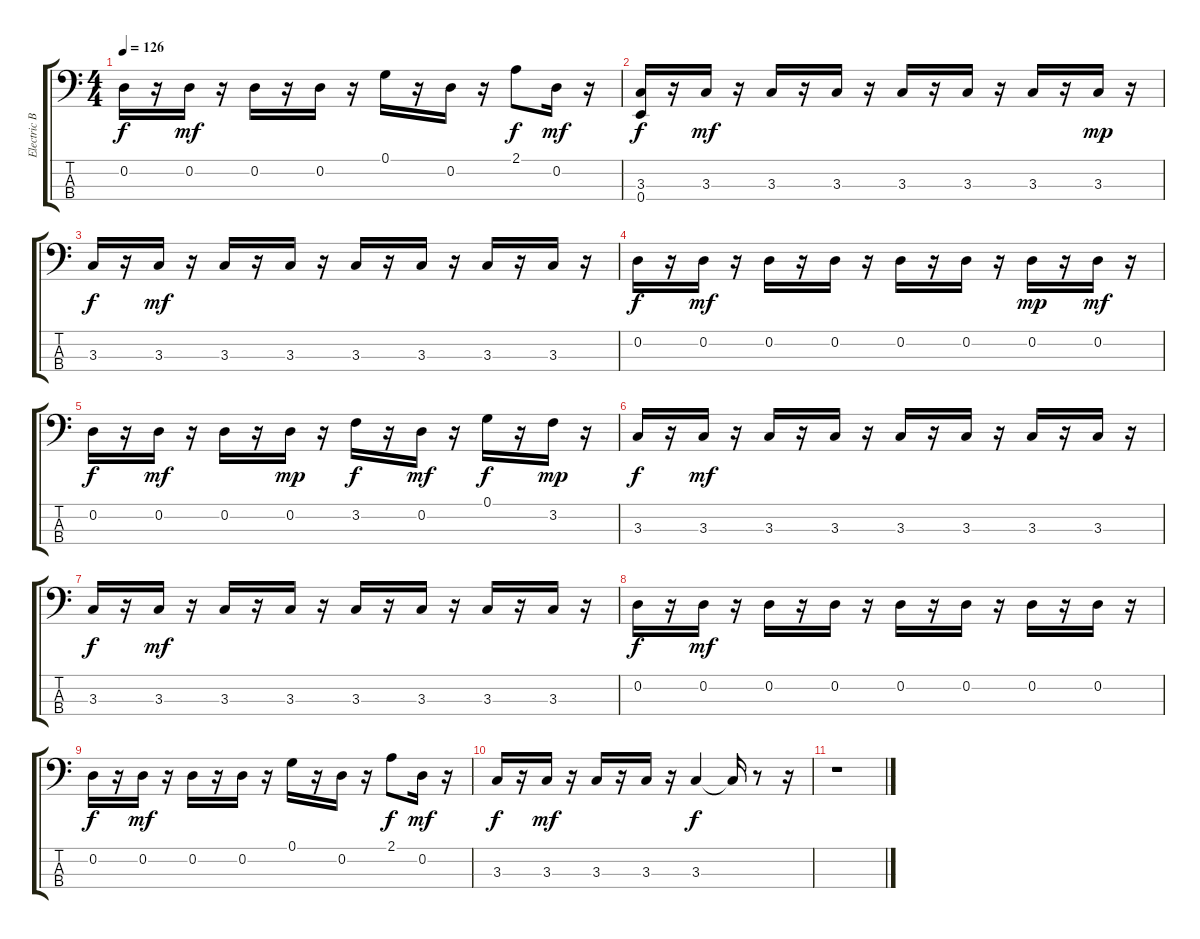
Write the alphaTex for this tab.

\track ("Electric Bass (finger)" "Electric B") {instrument electricbassfinger}
\staff {score tabs}
\tuning (G2 D2 A1 E1) {hide}
\ts (4 4)
\tempo 126
\clef f4
\ks c
0.2.16{dy f} r.16 0.2.16{dy mf} r.16 0.2.16 r.16 0.2.16 r.16 0.1.16 r.16 0.2.16 r.16 2.1.8{dy f} 0.2.16{dy mf} r.16 |
(3.3 0.4).16{dy f} r.16 3.3.16{dy mf} r.16 3.3.16 r.16 3.3.16 r.16 3.3.16 r.16 3.3.16 r.16 3.3.16 r.16 3.3.16{dy mp} r.16 |
3.3.16{dy f} r.16 3.3.16{dy mf} r.16 3.3.16 r.16 3.3.16 r.16 3.3.16 r.16 3.3.16 r.16 3.3.16 r.16 3.3.16 r.16 |
0.2.16{dy f} r.16 0.2.16{dy mf} r.16 0.2.16 r.16 0.2.16 r.16 0.2.16 r.16 0.2.16 r.16 0.2.16{dy mp} r.16 0.2.16{dy mf} r.16 |
0.2.16{dy f} r.16 0.2.16{dy mf volume 16} r.16 0.2.16{volume 15} r.16 0.2.16{dy mp volume 15} r.16 3.2.16{dy f volume 14} r.16 0.2.16{dy mf volume 14} r.16 0.1.16{dy f volume 14} r.16 3.2.16{dy mp volume 13} r.16 |
3.3.16{dy f} r.16 3.3.16{dy mf volume 12} r.16 3.3.16{volume 12} r.16 3.3.16{volume 12} r.16 3.3.16{volume 11} r.16 3.3.16{volume 11} r.16 3.3.16{volume 10} r.16 3.3.16{volume 10} r.16 |
3.3.16{dy f} r.16 3.3.16{dy mf volume 9} r.16 3.3.16{volume 9} r.16 3.3.16{volume 9} r.16 3.3.16{volume 8} r.16 3.3.16{volume 8} r.16 3.3.16{volume 7} r.16 3.3.16{volume 7} r.16 |
0.2.16{dy f} r.16 0.2.16{dy mf volume 6} r.16 0.2.16{volume 6} r.16 0.2.16{volume 6} r.16 0.2.16{volume 5} r.16 0.2.16{volume 5} r.16 0.2.16{volume 4} r.16 0.2.16{volume 4} r.16 |
0.2.16{dy f} r.16 0.2.16{dy mf volume 3} r.16 0.2.16{volume 3} r.16 0.2.16{volume 2} r.16 0.1.16{volume 2} r.16 0.2.16{volume 2} r.16 2.1.8{dy f volume 1} 0.2.16{dy mf volume 1} r.16 |
3.3.16{dy f} r.16 3.3.16{dy mf volume 0} r.16 3.3.16 r.16 3.3.16 r.16 3.3.4{dy f} 3.3{t}.16 r.8 r.16 |
r.1
